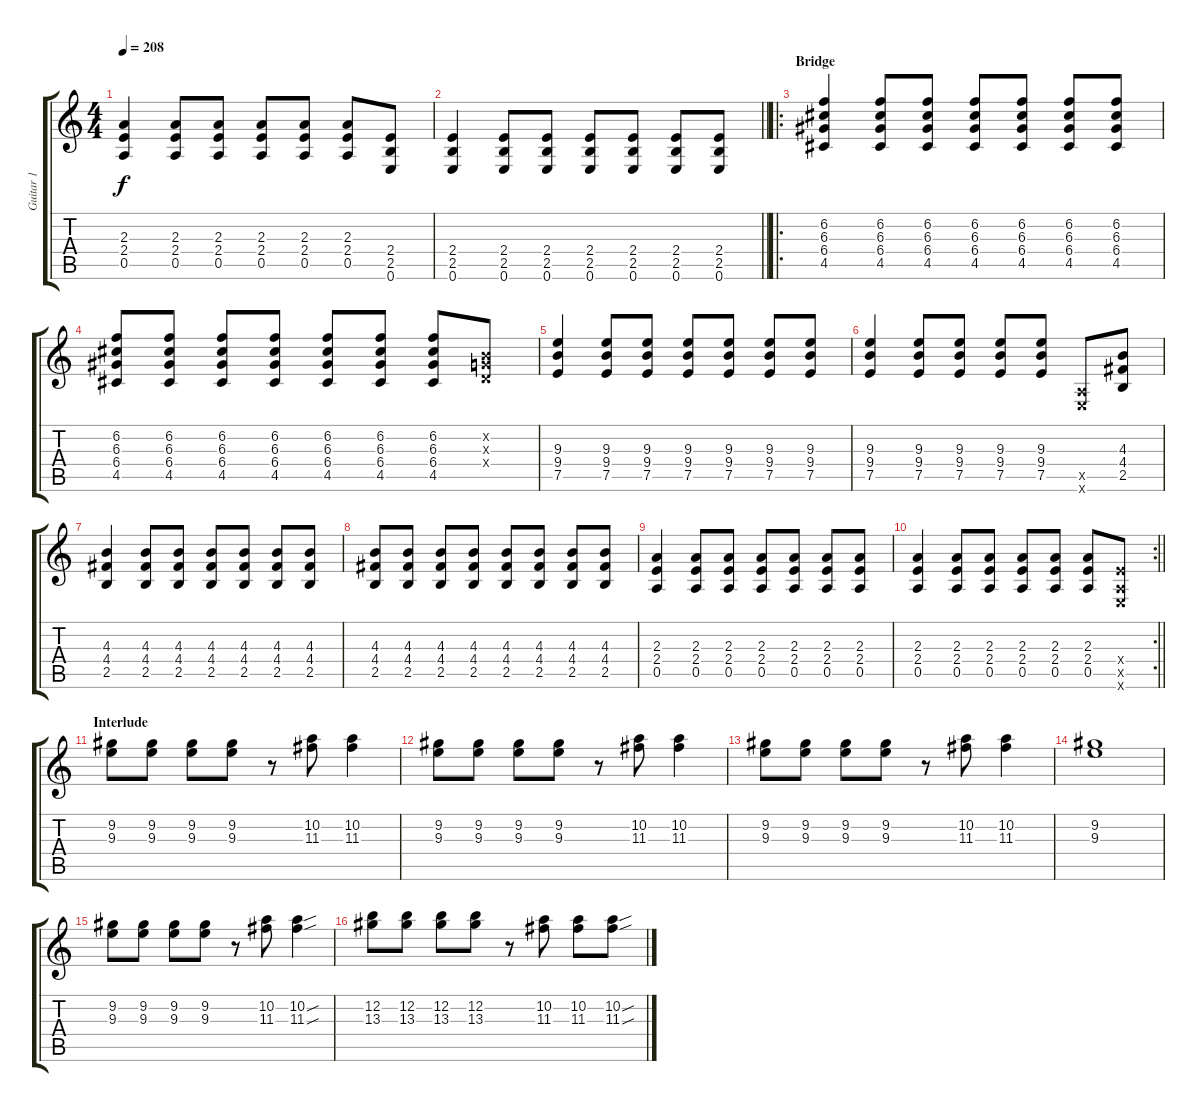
\track ("Guitar 1" "Guitar 1") {instrument electricguitarclean}
\staff {score tabs}
\tuning (E4 B3 G3 D3 A2 E2) {hide}
\ts (4 4)
\tempo 208
\clef g2
\ks c
(2.3 2.4 0.5).4{dy f} (2.3 2.4 0.5).8 (2.3 2.4 0.5).8 (2.3 2.4 0.5).8 (2.3 2.4 0.5).8 (2.3 2.4 0.5).8 (2.4 2.5 0.6).8 |
\barLineRight lightlight
(2.4 2.5 0.6).4 (2.4 2.5 0.6).8 (2.4 2.5 0.6).8 (2.4 2.5 0.6).8 (2.4 2.5 0.6).8 (2.4 2.5 0.6).8 (2.4 2.5 0.6).8 |
\ro
\section ("" "Bridge")
(6.2 6.3 6.4 4.5).4{instrument distortionguitar} (6.2 6.3 6.4 4.5).8 (6.2 6.3 6.4 4.5).8 (6.2 6.3 6.4 4.5).8 (6.2 6.3 6.4 4.5).8 (6.2 6.3 6.4 4.5).8 (6.2 6.3 6.4 4.5).8 |
(6.2 6.3 6.4 4.5).8 (6.2 6.3 6.4 4.5).8 (6.2 6.3 6.4 4.5).8 (6.2 6.3 6.4 4.5).8 (6.2 6.3 6.4 4.5).8 (6.2 6.3 6.4 4.5).8 (6.2 6.3 6.4 4.5).8 (0.2{x} 0.3{x} 0.4{x}).8 |
(9.3 9.4 7.5).4 (9.3 9.4 7.5).8 (9.3 9.4 7.5).8 (9.3 9.4 7.5).8 (9.3 9.4 7.5).8 (9.3 9.4 7.5).8 (9.3 9.4 7.5).8 |
(9.3 9.4 7.5).4 (9.3 9.4 7.5).8 (9.3 9.4 7.5).8 (9.3 9.4 7.5).8 (9.3 9.4 7.5).8 (0.5{x} 0.6{x}).8 (4.3 4.4 2.5).8 |
(4.3 4.4 2.5).4 (4.3 4.4 2.5).8 (4.3 4.4 2.5).8 (4.3 4.4 2.5).8 (4.3 4.4 2.5).8 (4.3 4.4 2.5).8 (4.3 4.4 2.5).8 |
(4.3 4.4 2.5).8 (4.3 4.4 2.5).8 (4.3 4.4 2.5).8 (4.3 4.4 2.5).8 (4.3 4.4 2.5).8 (4.3 4.4 2.5).8 (4.3 4.4 2.5).8 (4.3 4.4 2.5).8 |
(2.3 2.4 0.5).4 (2.3 2.4 0.5).8 (2.3 2.4 0.5).8 (2.3 2.4 0.5).8 (2.3 2.4 0.5).8 (2.3 2.4 0.5).8 (2.3 2.4 0.5).8 |
\rc 2
\barLineRight lightlight
(2.3 2.4 0.5).4 (2.3 2.4 0.5).8 (2.3 2.4 0.5).8 (2.3 2.4 0.5).8 (2.3 2.4 0.5).8 (2.3 2.4 0.5).8 (2.4{x} 0.5{x} 0.6{x}).8 |
\section ("" "Interlude")
(9.2 9.3).8{volume 9} (9.2 9.3).8 (9.2 9.3).8 (9.2 9.3).8 r.8 (10.2 11.3).8 (10.2 11.3).4 |
(9.2 9.3).8 (9.2 9.3).8 (9.2 9.3).8 (9.2 9.3).8 r.8 (10.2 11.3).8 (10.2 11.3).4 |
(9.2 9.3).8 (9.2 9.3).8 (9.2 9.3).8 (9.2 9.3).8 r.8 (10.2 11.3).8 (10.2 11.3).4 |
(9.2 9.3).1 |
(9.2 9.3).8 (9.2 9.3).8 (9.2 9.3).8 (9.2 9.3).8 r.8 (10.2 11.3).8 (10.2{sou} 11.3{sou}).4 |
(12.2 13.3).8 (12.2 13.3).8 (12.2 13.3).8 (12.2 13.3).8 r.8 (10.2 11.3).8 (10.2 11.3).8 (10.2{sou} 11.3{sou}).8
